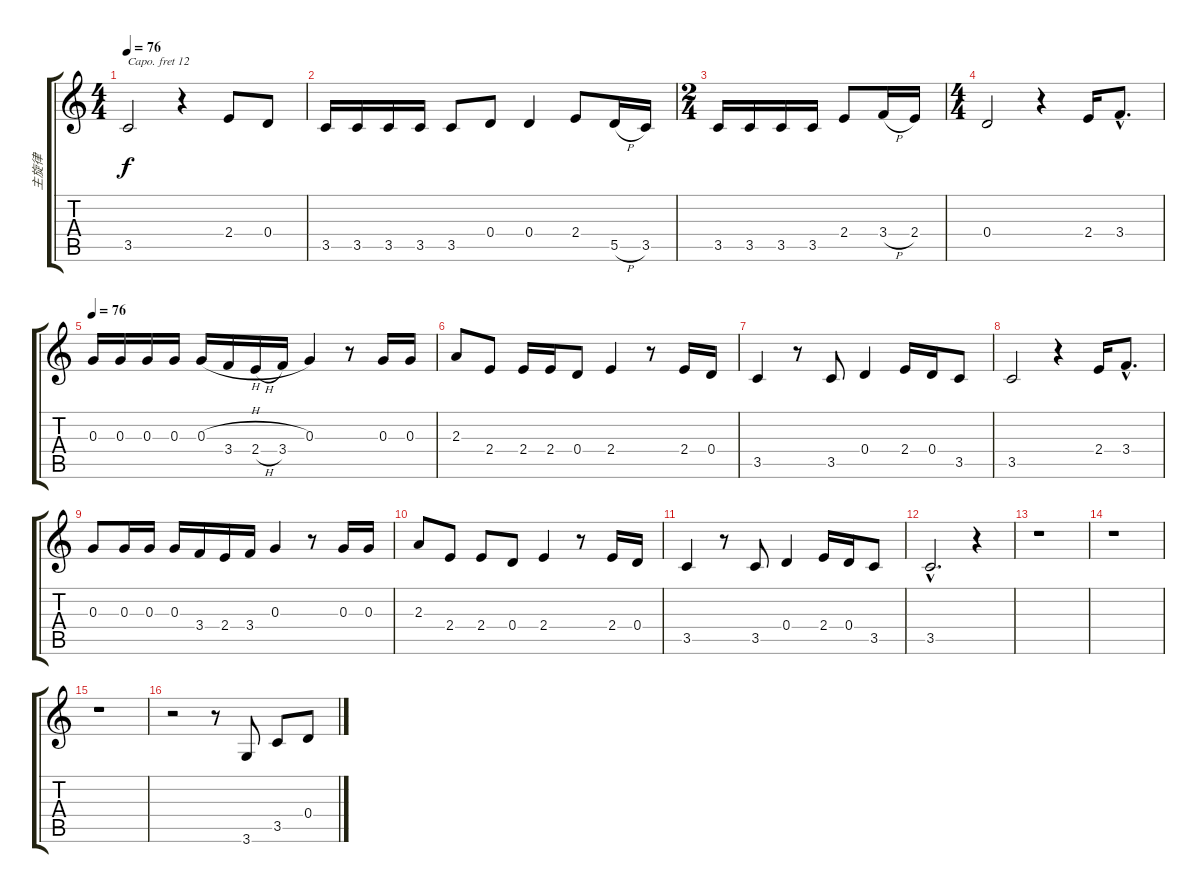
\track ("主旋律" "主旋律") {instrument violin}
\staff {score tabs}
\capo 12
\tuning (E4 B3 G3 D3 A2 E2) {hide}
\ts (4 4)
\tempo 76
\clef g2
\ks c
3.5.2{dy f} r.4 2.4.8 0.4.8 |
3.5.16 3.5.16 3.5.16 3.5.16 3.5.8 0.4.8 0.4.4 2.4.8 5.5{h}.16 3.5.16 |
\ts (2 4)
3.5.16 3.5.16 3.5.16 3.5.16 2.4.8 3.4{h}.16 2.4.16 |
\ts (4 4)
0.4.2 r.4 2.4.16 3.4{hac}.8{d} |
\tempo 76
0.3.16 0.3.16 0.3.16 0.3.16 0.3{h}.16 3.4.16 2.4{h}.16 3.4.16 0.3.4 r.8 0.3.16 0.3.16 |
2.3.8 2.4.8 2.4.16 2.4.16 0.4.8 2.4.4 r.8 2.4.16 0.4.16 |
3.5.4 r.8 3.5.8 0.4.4 2.4.16 0.4.16 3.5.8 |
3.5.2 r.4 2.4.16 3.4{hac}.8{d} |
0.3.8 0.3.16 0.3.16 0.3.16 3.4.16 2.4.16 3.4.16 0.3.4 r.8 0.3.16 0.3.16 |
2.3.8 2.4.8 2.4.8 0.4.8 2.4.4 r.8 2.4.16 0.4.16 |
3.5.4 r.8 3.5.8 0.4.4 2.4.16 0.4.16 3.5.8 |
3.5{hac}.2{d} r.4 |
r.1 |
r.1 |
r.1 |
r.2 r.8 3.6.8 3.5.8 0.4.8
